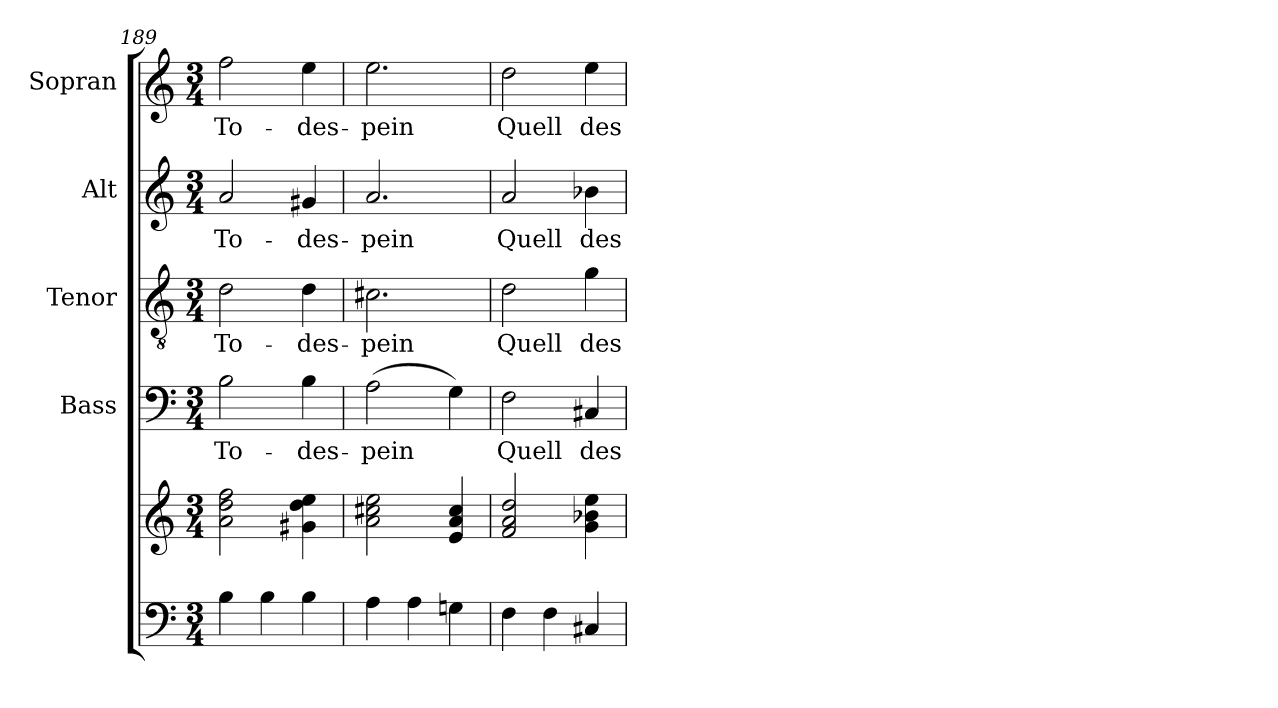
**kern	**kern	**kern	**text	**kern	**text	**kern	**text	**kern	**text
*part5	*part5	*part4	*part4	*part3	*part3	*part2	*part2	*part1	*part1
*staff6	*staff5	*staff4	*staff4	*staff3	*staff3	*staff2	*staff2	*staff1	*staff1
*	*	*I"Bass	*	*I"Tenor	*	*I"Alt	*	*I"Sopran	*
*	*	*I'B.	*	*I'T.	*	*I'A.	*	*I'S.	*
*clefF4	*clefG2	*clefF4	*	*clefGv2	*	*clefG2	*	*clefG2	*
*k[]	*k[]	*k[]	*	*k[]	*	*k[]	*	*k[]	*
*C:	*C:	*C:	*	*C:	*	*C:	*	*C:	*
*M3/4	*M3/4	*M3/4	*	*M3/4	*	*M3/4	*	*M3/4	*
=189	=189	=189	=189	=189	=189	=189	=189	=189	=189
!	!	!	!LO:LY:b	!	!LO:LY:b	!	!LO:LY:b	!	!LO:LY:b
4B\	2a\ 2dd\ 2ff\	2B\	To-	2d\	To-	2a/	To-	2ff\	To-
4B\	.	.	.	.	.	.	.	.	.
!	!	!	!LO:LY:b	!	!LO:LY:b	!	!LO:LY:b	!	!LO:LY:b
4B\	4g#X\ 4dd\ 4ee\	4B\	-des-	4d\	-des-	4g#X/	-des-	4ee\	-des-
=190	=190	=190	=190	=190	=190	=190	=190	=190	=190
!	!	!	!LO:LY:b	!	!LO:LY:b	!	!LO:LY:b	!	!LO:LY:b
4A\	2a\ 2cc#X\ 2ee\	(>2A\	-pein	2.c#X\	-pein	2.a/	-pein	2.ee\	-pein
4A\	.	.	.	.	.	.	.	.	.
4Gn\	4e/ 4a/ 4cc#/	4G\)	.	.	.	.	.	.	.
!!LO:PB:g=z
=191	=191	=191	=191	=191	=191	=191	=191	=191	=191
!	!	!	!LO:LY:b	!	!LO:LY:b	!	!LO:LY:b	!	!LO:LY:b
4F\	2f/ 2a/ 2dd/	2F\	Quell	2d\	Quell	2a/	Quell	2dd\	Quell
4F\	.	.	.	.	.	.	.	.	.
!	!	!	!LO:LY:b	!	!LO:LY:b	!	!LO:LY:b	!	!LO:LY:b
4C#X/	4g\ 4b-X\ 4ee\	4C#X/	des	4g\	des	4b-X\	des	4ee\	des
=	=	=	=	=	=	=	=	=	=
*-	*-	*-	*-	*-	*-	*-	*-	*-	*-
